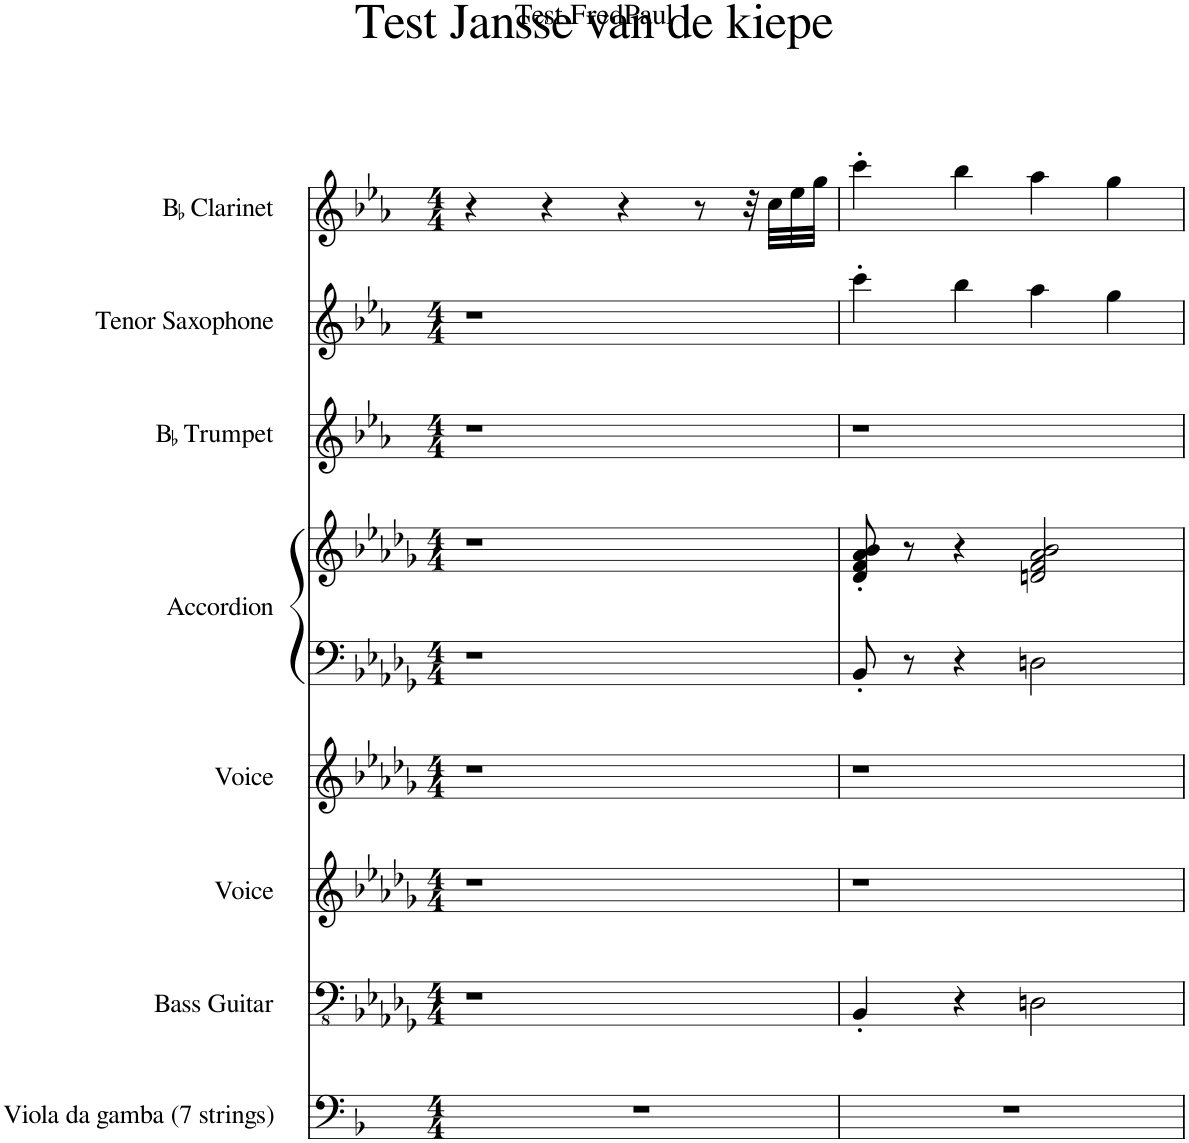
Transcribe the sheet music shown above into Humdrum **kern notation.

**kern	**kern	**kern	**kern	**kern	**kern	**kern	**kern	**kern
*part8	*part7	*part6	*part5	*part4	*part4	*part3	*part2	*part1
*staff9	*staff8	*staff7	*staff6	*staff5	*staff4	*staff3	*staff2	*staff1
*I"Viola da gamba (7 strings)	*I"Bass Guitar	*I"Voice	*I"Voice	*I"Accordion	*	*I"BaccidentalFlat Trumpet	*I"Tenor Saxophone	*I"BaccidentalFlat Clarinet
*I'V. d. g.	*I'B. Guit.	*I'Vo.	*I'Vo.	*I'Acc.	*	*I'BaccidentalFlat Tpt.	*I'T. Sax.	*I'BaccidentalFlat Cl.
*clefF4	*clefFv4	*clefG2	*clefG2	*clefF4	*clefG2	*clefG2	*clefG2	*clefG2
*	*	*	*	*	*	*Trd1c2	*Trd8c14	*Trd1c2
*k[b-]	*k[b-e-a-d-g-]	*k[b-e-a-d-g-]	*k[b-e-a-d-g-]	*k[b-e-a-d-g-]	*k[b-e-a-d-g-]	*k[b-e-a-]	*k[b-e-a-]	*k[b-e-a-]
*M4/4	*M4/4	*M4/4	*M4/4	*M4/4	*M4/4	*M4/4	*M4/4	*M4/4
=1	=1	=1	=1	=1	=1	=1	=1	=1
1r	1r	1r	1r	1r	1r	1r	1r	4r
.	.	.	.	.	.	.	.	4r
.	.	.	.	.	.	.	.	4r
.	.	.	.	.	.	.	.	8r
.	.	.	.	.	.	.	.	32r
.	.	.	.	.	.	.	.	32cc\LLL
.	.	.	.	.	.	.	.	32ee-\
.	.	.	.	.	.	.	.	32gg\JJJ
=2	=2	=2	=2	=2	=2	=2	=2	=2
1r	4BBB-'/	1r	1r	8BB-'/	8d-/' 8f/' 8a-/' 8b-/'	1r	4ccc'\	4ccc'\
.	.	.	.	8r	8r	.	.	.
.	4r	.	.	4r	4r	.	4bb-\	4bb-\
.	2DDn\	.	.	2Dn\	2dn/ 2f/ 2a-/ 2b-/	.	4aa-\	4aa-\
.	.	.	.	.	.	.	4gg\	4gg\
=	=	=	=	=	=	=	=	=
*-	*-	*-	*-	*-	*-	*-	*-	*-
